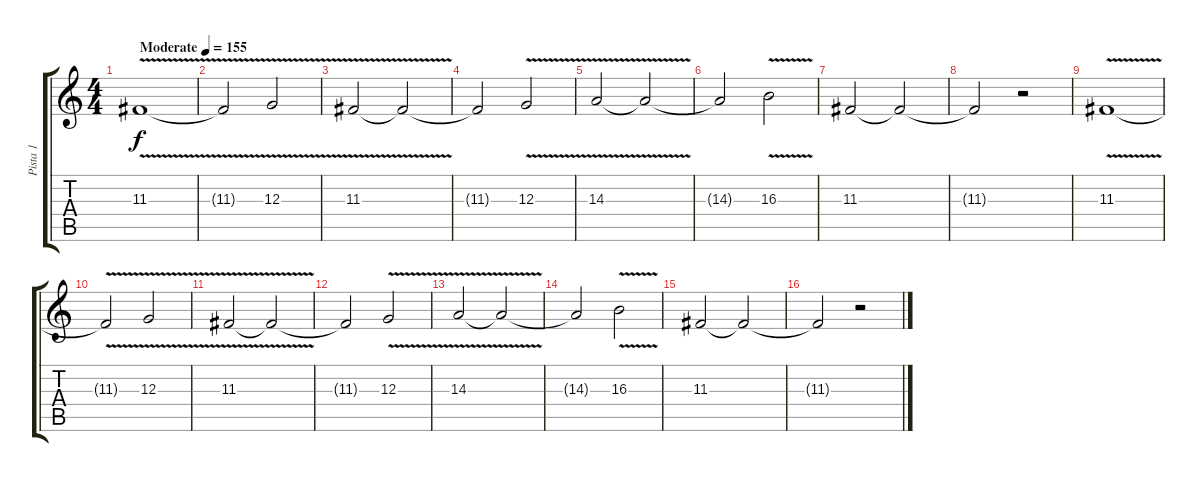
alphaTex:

\track ("Pista 1" "Pista 1") {instrument cello}
\staff {score tabs}
\tuning (E4 B3 G3 D3 A2 E2) {hide}
\ts (4 4)
\tempo (155 "Moderate")
\clef g2
\ks c
11.3{v}.1{dy f instrument cello} |
11.3{t}.2 12.3{v}.2 |
11.3{v}.2 11.3{t}.2 |
11.3{t}.2 12.3{v}.2 |
14.3{v}.2 14.3{t}.2 |
14.3{t}.2 16.3{v}.2 |
11.3.2 11.3{t}.2 |
11.3{t}.2 r.2 |
11.3{v}.1 |
11.3{t}.2 12.3{v}.2 |
11.3{v}.2 11.3{t}.2 |
11.3{t}.2 12.3{v}.2 |
14.3{v}.2 14.3{t}.2 |
14.3{t}.2 16.3{v}.2 |
11.3.2 11.3{t}.2 |
11.3{t}.2 r.2
